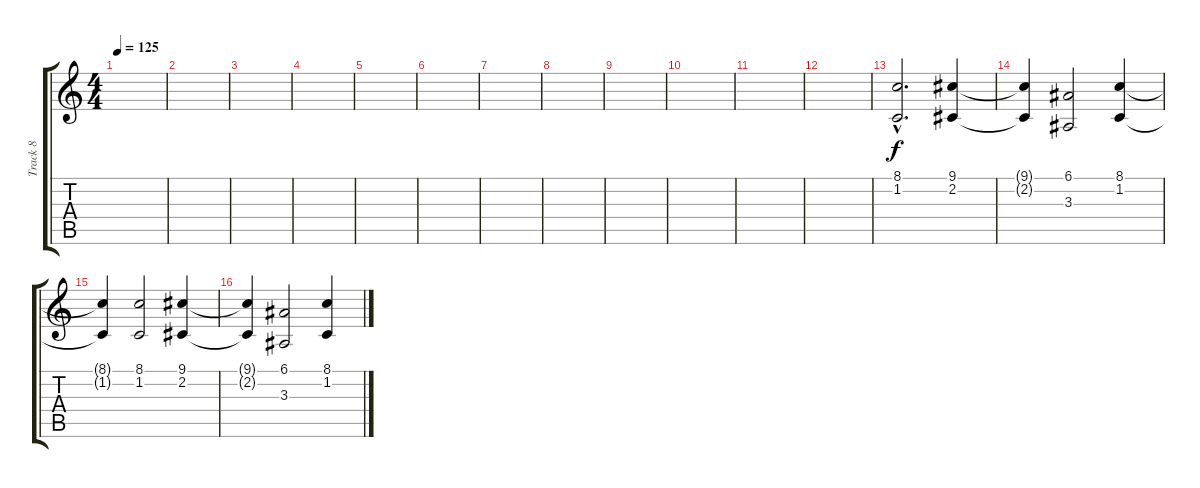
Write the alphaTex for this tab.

\track ("Track 8" "Track 8") {instrument stringensemble2}
\staff {score tabs}
\tuning (E4 B3 G3 D3 A2 E2) {hide}
\ts (4 4)
\tempo 125
\clef g2
\ks c
|
|
|
|
|
|
|
|
|
|
|
|
(8.1{hac} 1.2{hac}).2{d} (9.1 2.2).4 |
(9.1{t} 2.2{t}).4 (6.1 3.3).2 (8.1 1.2).4 |
(8.1{t} 1.2{t}).4 (8.1 1.2).2 (9.1 2.2).4 |
(9.1{t} 2.2{t}).4 (6.1 3.3).2 (8.1 1.2).4
